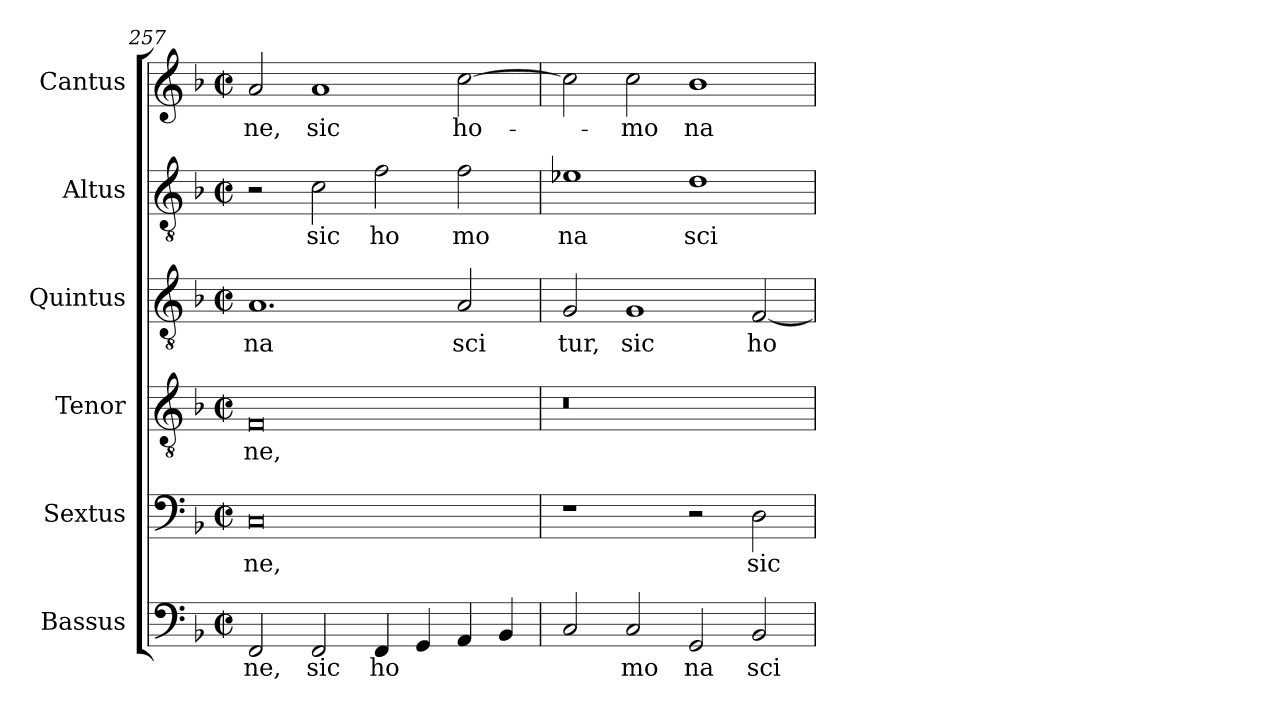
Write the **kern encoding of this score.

**kern	**text	**kern	**text	**kern	**text	**kern	**text	**kern	**text	**kern	**text
*part6	*part6	*part5	*part5	*part4	*part4	*part3	*part3	*part2	*part2	*part1	*part1
*staff6	*staff6	*staff5	*staff5	*staff4	*staff4	*staff3	*staff3	*staff2	*staff2	*staff1	*staff1
*I"Bassus	*	*I"Sextus	*	*I"Tenor	*	*I"Quintus	*	*I"Altus	*	*I"Cantus	*
*clefF4	*	*clefF4	*	*clefGv2	*	*clefGv2	*	*clefGv2	*	*clefG2	*
*k[b-]	*	*k[b-]	*	*k[b-]	*	*k[b-]	*	*k[b-]	*	*k[b-]	*
*F:	*	*F:	*	*F:	*	*F:	*	*F:	*	*F:	*
*M2/2	*	*M2/2	*	*M2/2	*	*M2/2	*	*M2/2	*	*M2/2	*
*met(c|)	*	*met(c|)	*	*met(c|)	*	*met(c|)	*	*met(c|)	*	*met(c|)	*
=257	=257	=257	=257	=257	=257	=257	=257	=257	=257	=257	=257
!	!LO:LY:b:cj	!	!LO:LY:b:cj	!	!LO:LY:b:cj	!	!LO:LY:b:cj	!	!	!	!LO:LY:b:cj
2FF/	ne,	0C	-ne,	0F	ne,	1.A	na	2r	.	2a/	-ne,
!	!LO:LY:b:cj	!	!	!	!	!	!	!	!LO:LY:b:cj	!	!LO:LY:b:cj
2FF/	sic	.	.	.	.	.	.	2c\	sic	1a	sic
!	!LO:LY:b:cj	!	!	!	!	!	!	!	!LO:LY:b:cj	!	!
4FF/	ho	.	.	.	.	.	.	2f\	ho	.	.
4GG/	.	.	.	.	.	.	.	.	.	.	.
!	!	!	!	!	!	!	!LO:LY:b:cj	!	!LO:LY:b:cj	!	!LO:LY:b:cj
4AA/	.	.	.	.	.	2A/	sci	2f\	mo	[>2cc\	ho-
4BB-/	.	.	.	.	.	.	.	.	.	.	.
=258	=258	=258	=258	=258	=258	=258	=258	=258	=258	=258	=258
!	!	!	!	!	!	!	!LO:LY:b:cj	!	!LO:LY:b:cj	!	!
2C/	.	1r	.	0r	.	2G/	tur,	1e-X	na	2cc\]	.
!	!LO:LY:b:cj	!	!	!	!	!	!LO:LY:b:cj	!	!	!	!LO:LY:b:cj
2C/	mo	.	.	.	.	1G	sic	.	.	2cc\	-mo
!	!LO:LY:b:cj	!	!	!	!	!	!	!	!LO:LY:b:cj	!	!LO:LY:b:cj
2GG/	na	2r	.	.	.	.	.	1d	sci	1b-	na-
!	!LO:LY:b:cj	!	!LO:LY:b:cj	!	!	!	!LO:LY:b:cj	!	!	!	!
2BB-/	sci	2D\	sic	.	.	[<2F/	ho	.	.	.	.
=	=	=	=	=	=	=	=	=	=	=	=
*-	*-	*-	*-	*-	*-	*-	*-	*-	*-	*-	*-
